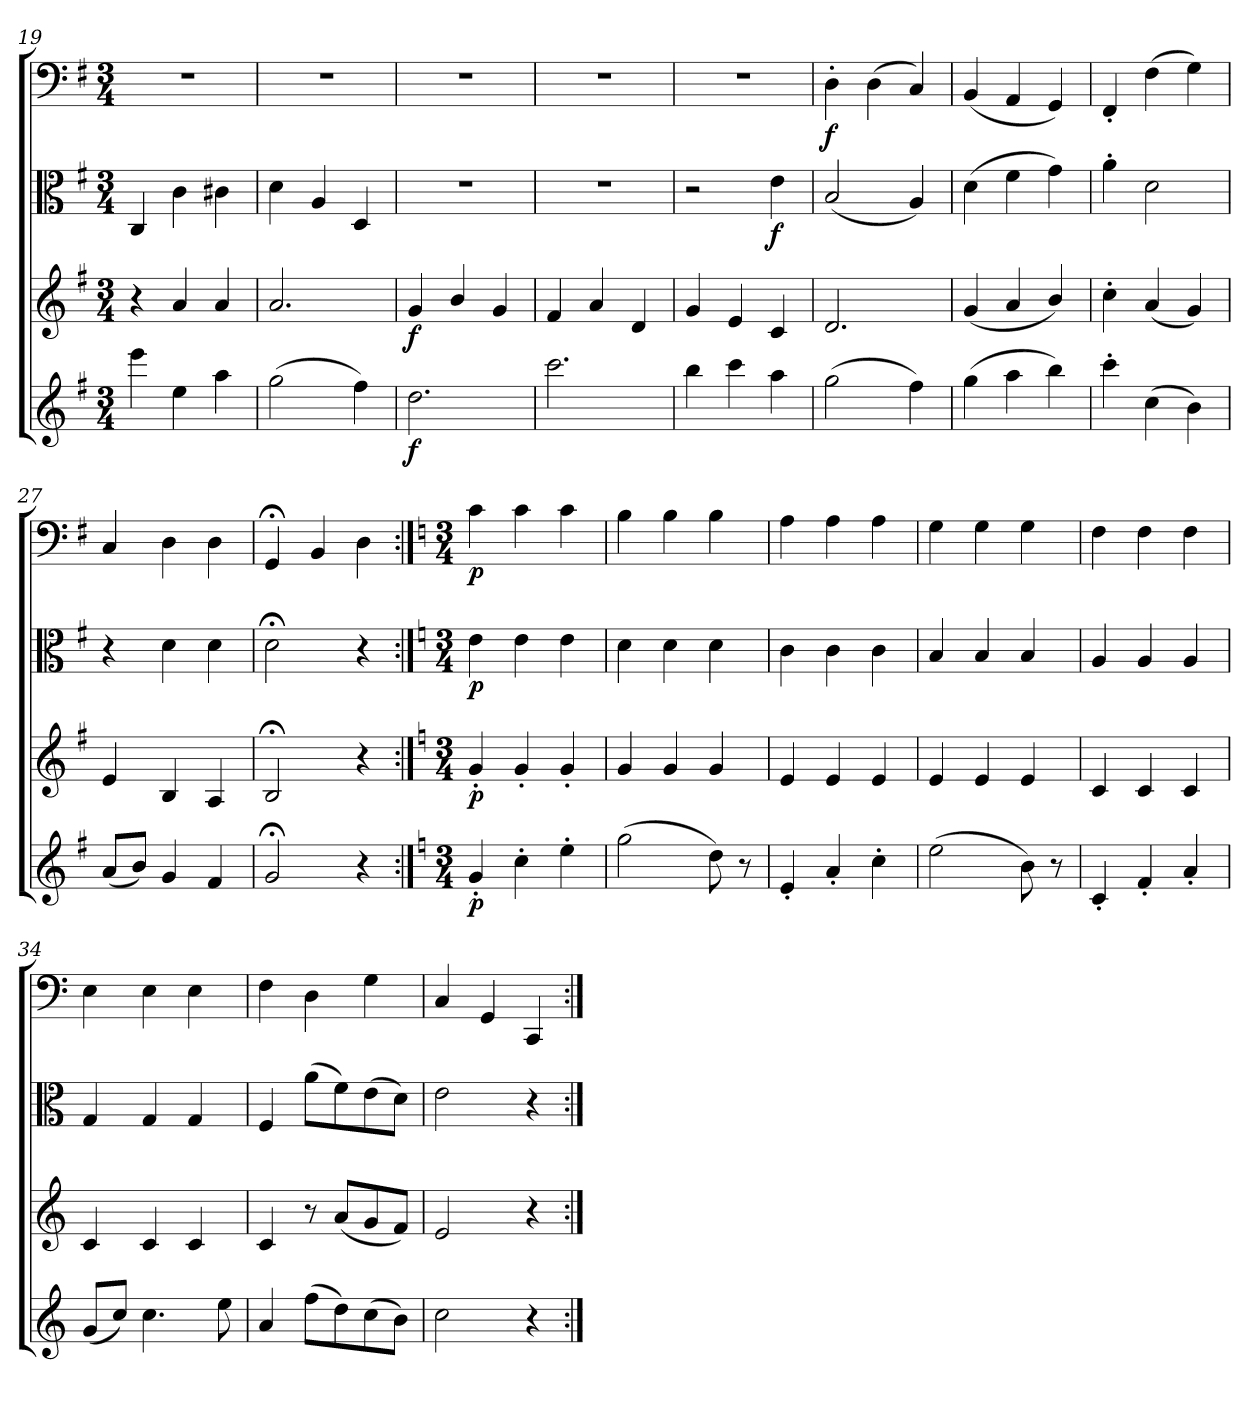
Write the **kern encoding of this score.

**kern	**dynam	**kern	**dynam	**kern	**dynam	**kern	**dynam
*part4	*part4	*part3	*part3	*part2	*part2	*part1	*part1
*staff4	*staff4	*staff3	*staff3	*staff2	*staff2	*staff1	*staff1
*clefG2	*	*clefG2	*	*clefC3	*	*clefF4	*
*k[f#]	*	*k[f#]	*	*k[f#]	*	*k[f#]	*
*G:	*	*G:	*	*G:	*	*G:	*
*M3/4	*	*M3/4	*	*M3/4	*	*M3/4	*
=19	=19	=19	=19	=19	=19	=19	=19
4eee\	.	4r	.	4C/	.	2.r	.
4ee\	.	4a/	.	4c\	.	.	.
4aa\	.	4a/	.	4c#X\	.	.	.
=20	=20	=20	=20	=20	=20	=20	=20
(2gg\	.	2.a/	.	4d\	.	2.r	.
.	.	.	.	4A/	.	.	.
4ff#\)	.	.	.	4D/	.	.	.
=21	=21	=21	=21	=21	=21	=21	=21
2.dd\	f	4g/	f	2.r	.	2.r	.
.	.	4b/	.	.	.	.	.
.	.	4g/	.	.	.	.	.
=22	=22	=22	=22	=22	=22	=22	=22
2.ccc\	.	4f#/	.	2.r	.	2.r	.
.	.	4a/	.	.	.	.	.
.	.	4d/	.	.	.	.	.
=23	=23	=23	=23	=23	=23	=23	=23
4bb\	.	4g/	.	2r	.	2.r	.
4ccc\	.	4e/	.	.	.	.	.
4aa\	.	4c/	.	4e\	f	.	.
=24	=24	=24	=24	=24	=24	=24	=24
(2gg\	.	2.d/	.	(2B/	.	4D'\	f
.	.	.	.	.	.	(4D\	.
4ff#\)	.	.	.	4A/)	.	4C/)	.
=25	=25	=25	=25	=25	=25	=25	=25
(4gg\	.	(4g/	.	(4d\	.	(4BB/	.
4aa\	.	4a/	.	4f#\	.	4AA/	.
4bb\)	.	4b/)	.	4g\)	.	4GG/)	.
=26	=26	=26	=26	=26	=26	=26	=26
4ccc'\	.	4cc'\	.	4a'\	.	4FF#'/	.
(4cc\	.	(4a/	.	2d\	.	(4F#\	.
4b\)	.	4g/)	.	.	.	4G\)	.
=27	=27	=27	=27	=27	=27	=27	=27
(8a/L	.	4e/	.	4r	.	4C/	.
8b/J)	.	.	.	.	.	.	.
4g/	.	4B/	.	4d\	.	4D\	.
4f#/	.	4A/	.	4d\	.	4D\	.
=28	=28	=28	=28	=28	=28	=28	=28
2g;</	.	2B;</	.	2d;<\	.	4GG;</	.
.	.	.	.	.	.	4BB/	.
4r	.	4r	.	4r	.	4D\	.
=29:|!	=29:|!	=29:|!	=29:|!	=29:|!	=29:|!	=29:|!	=29:|!
*k[]	*	*k[]	*	*k[]	*	*k[]	*
*C:	*	*C:	*	*C:	*	*C:	*
*M3/4	*	*M3/4	*	*M3/4	*	*M3/4	*
4g'/	p	4g'/	p	4e\	p	4c\	p
4cc'\	.	4g'/	.	4e\	.	4c\	.
4ee'\	.	4g'/	.	4e\	.	4c\	.
=30	=30	=30	=30	=30	=30	=30	=30
(2gg\	.	4g/	.	4d\	.	4B\	.
.	.	4g/	.	4d\	.	4B\	.
8dd\)	.	4g/	.	4d\	.	4B\	.
8r	.	.	.	.	.	.	.
=31	=31	=31	=31	=31	=31	=31	=31
4e'/	.	4e/	.	4c\	.	4A\	.
4a'/	.	4e/	.	4c\	.	4A\	.
4cc'\	.	4e/	.	4c\	.	4A\	.
=32	=32	=32	=32	=32	=32	=32	=32
(2ee\	.	4e/	.	4B/	.	4G\	.
.	.	4e/	.	4B/	.	4G\	.
8b\)	.	4e/	.	4B/	.	4G\	.
8r	.	.	.	.	.	.	.
=33	=33	=33	=33	=33	=33	=33	=33
4c'/	.	4c/	.	4A/	.	4F\	.
4f'/	.	4c/	.	4A/	.	4F\	.
4a'/	.	4c/	.	4A/	.	4F\	.
=34	=34	=34	=34	=34	=34	=34	=34
(8g/L	.	4c/	.	4G/	.	4E\	.
8cc/J)	.	.	.	.	.	.	.
4.cc\	.	4c/	.	4G/	.	4E\	.
.	.	4c/	.	4G/	.	4E\	.
8ee\	.	.	.	.	.	.	.
=35	=35	=35	=35	=35	=35	=35	=35
4a/	.	4c/	.	4F/	.	4F\	.
(8ff\L	.	8r	.	(8a\L	.	4D\	.
8dd\)	.	(8a/L	.	8f\)	.	.	.
(8cc\	.	8g/	.	(8e\	.	4G\	.
8b\J)	.	8f/J)	.	8d\J)	.	.	.
=36	=36	=36	=36	=36	=36	=36	=36
2cc\	.	2e/	.	2e\	.	4C/	.
.	.	.	.	.	.	4GG/	.
4r	.	4r	.	4r	.	4CC/	.
=:|!	=:|!	=:|!	=:|!	=:|!	=:|!	=:|!	=:|!
*-	*-	*-	*-	*-	*-	*-	*-
